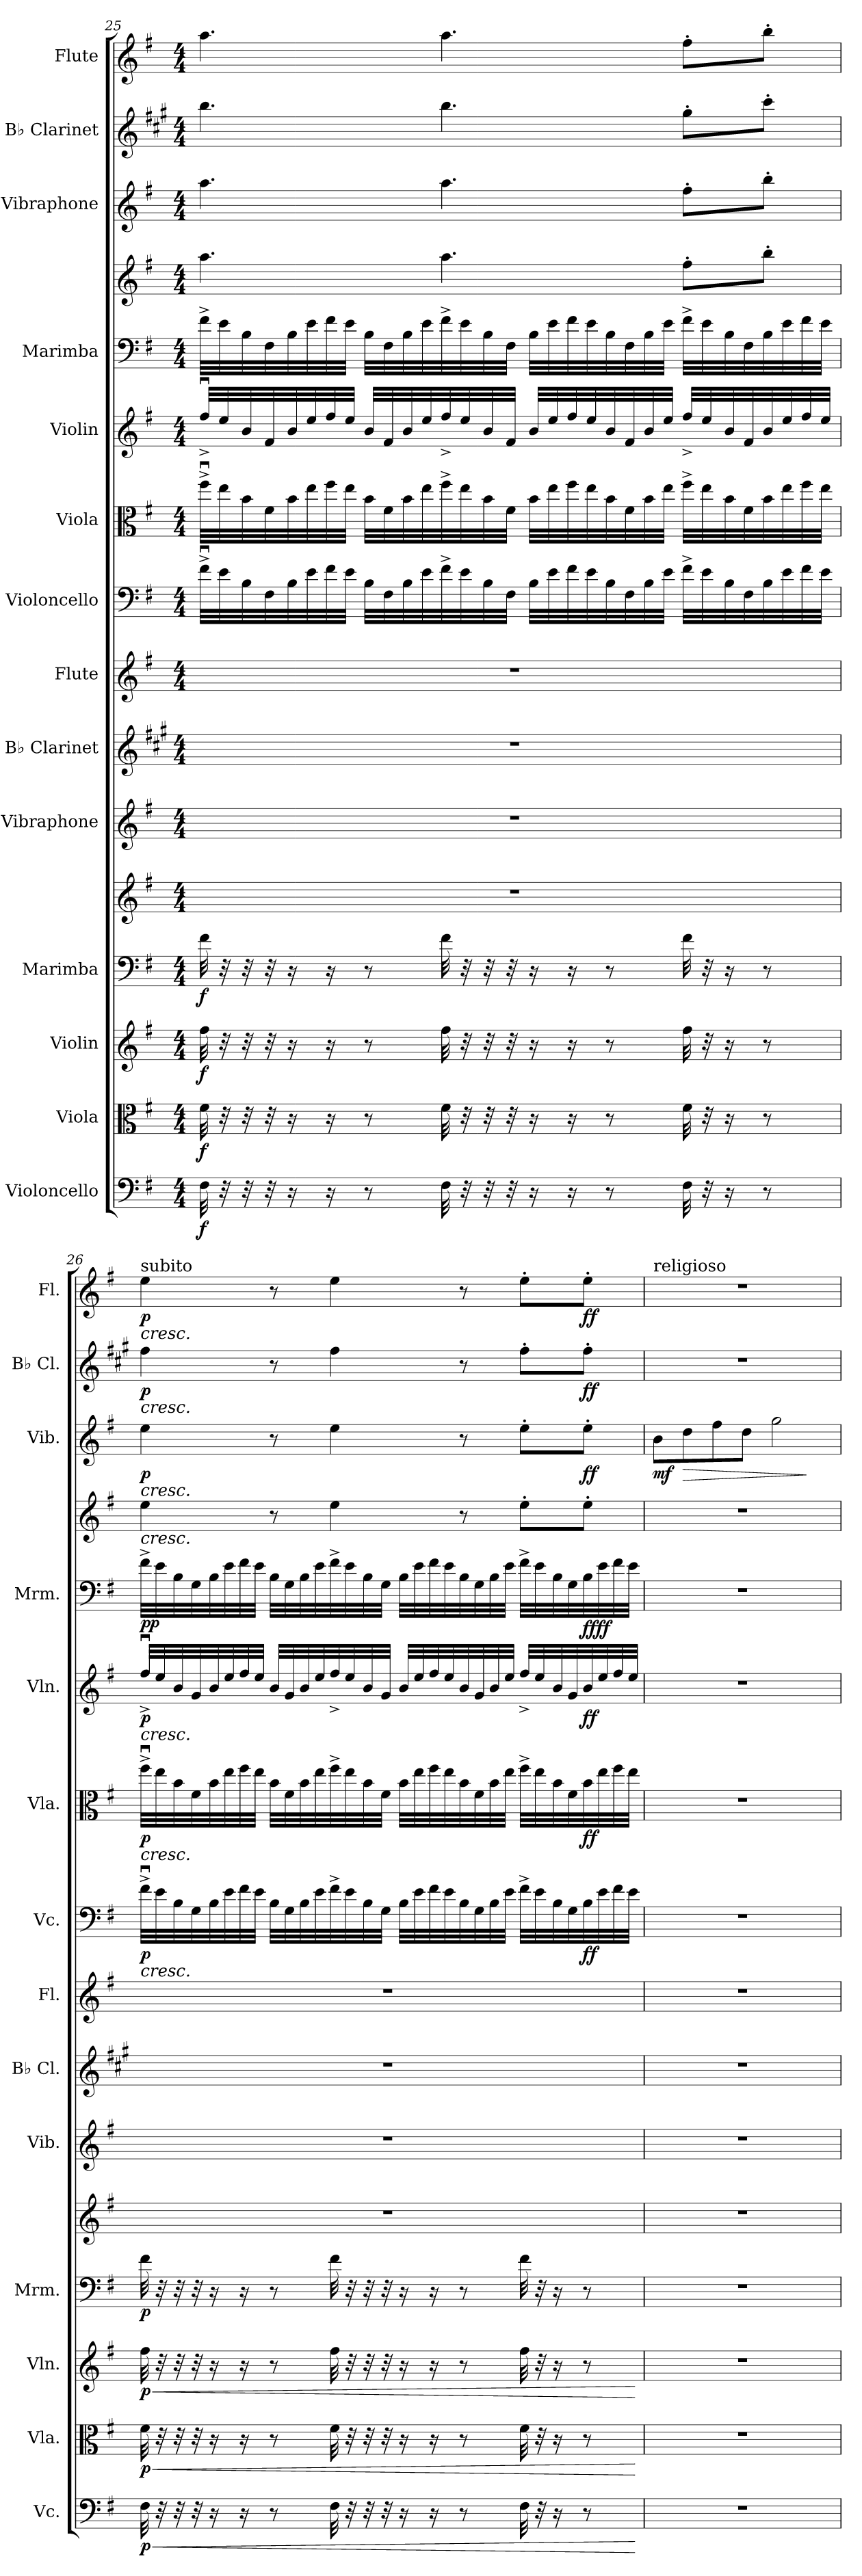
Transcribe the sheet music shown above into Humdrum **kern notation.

**kern	**dynam	**kern	**dynam	**kern	**dynam	**kern	**kern	**dynam	**kern	**kern	**kern	**kern	**dynam	**kern	**dynam	**kern	**dynam	**kern	**kern	**dynam	**kern	**dynam	**kern	**dynam	**kern	**dynam
*part14	*part14	*part13	*part13	*part12	*part12	*part11	*part11	*part11	*part10	*part9	*part8	*part7	*part7	*part6	*part6	*part5	*part5	*part4	*part4	*part4	*part3	*part3	*part2	*part2	*part1	*part1
*staff16	*staff16	*staff15	*staff15	*staff14	*staff14	*staff13	*staff12	*staff12/13	*staff11	*staff10	*staff9	*staff8	*staff8	*staff7	*staff7	*staff6	*staff6	*staff5	*staff4	*staff4/5	*staff3	*staff3	*staff2	*staff2	*staff1	*staff1
*I"Violoncello	*	*I"Viola	*	*I"Violin	*	*I"Marimba	*	*	*I"Vibraphone	*I"B♭ Clarinet	*I"Flute	*I"Violoncello	*	*I"Viola	*	*I"Violin	*	*I"Marimba	*	*	*I"Vibraphone	*	*I"B♭ Clarinet	*	*I"Flute	*
*I'Vc.	*	*I'Vla.	*	*I'Vln.	*	*I'Mrm.	*	*	*I'Vib.	*I'B♭ Cl.	*I'Fl.	*I'Vc.	*	*I'Vla.	*	*I'Vln.	*	*I'Mrm.	*	*	*I'Vib.	*	*I'B♭ Cl.	*	*I'Fl.	*
!!LO:LB:g=z
*clefF4	*	*clefC3	*	*clefG2	*	*clefF4	*clefG2	*	*clefG2	*clefG2	*clefG2	*clefF4	*	*clefC3	*	*clefG2	*	*clefF4	*clefG2	*	*clefG2	*	*clefG2	*	*clefG2	*
*	*	*	*	*	*	*	*	*	*	*ITrd1c2	*	*	*	*	*	*	*	*	*	*	*	*	*ITrd1c2	*	*	*
*k[f#]	*	*k[f#]	*	*k[f#]	*	*k[f#]	*k[f#]	*	*k[f#]	*k[f#]	*k[f#]	*k[f#]	*	*k[f#]	*	*k[f#]	*	*k[f#]	*k[f#]	*	*k[f#]	*	*k[f#]	*	*k[f#]	*
*M4/4	*	*M4/4	*	*M4/4	*	*M4/4	*M4/4	*	*M4/4	*M4/4	*M4/4	*M4/4	*	*M4/4	*	*M4/4	*	*M4/4	*M4/4	*	*M4/4	*	*M4/4	*	*M4/4	*
=25	=25	=25	=25	=25	=25	=25	=25	=25	=25	=25	=25	=25	=25	=25	=25	=25	=25	=25	=25	=25	=25	=25	=25	=25	=25	=25
!	!LO:DY:b	!	!LO:DY:b	!	!LO:DY:b	!	!	!LO:DY:b=2	!	!	!	!	!	!	!	!	!	!	!	!	!	!	!	!	!	!
32F#\	f	32f#\	f	32ff#\	f	32f#\	1r	f	1r	1r	1r	32f#u^\LLL	.	32ff#u^\LLL	.	32ff#u^/LLL	.	32f#^\LLL	4.aa\	.	4.aa\	.	4.aa\	.	4.aa\	.
32r	.	32r	.	32r	.	32r	.	.	.	.	.	32e\	.	32ee\	.	32ee/	.	32e\	.	.	.	.	.	.	.	.
32r	.	32r	.	32r	.	32r	.	.	.	.	.	32B\	.	32b\	.	32b/	.	32B\	.	.	.	.	.	.	.	.
32r	.	32r	.	32r	.	32r	.	.	.	.	.	32F#\	.	32f#\	.	32f#/	.	32F#\	.	.	.	.	.	.	.	.
16r	.	16r	.	16r	.	16r	.	.	.	.	.	32B\	.	32b\	.	32b/	.	32B\	.	.	.	.	.	.	.	.
.	.	.	.	.	.	.	.	.	.	.	.	32e\	.	32ee\	.	32ee/	.	32e\	.	.	.	.	.	.	.	.
16r	.	16r	.	16r	.	16r	.	.	.	.	.	32f#\	.	32ff#\	.	32ff#/	.	32f#\	.	.	.	.	.	.	.	.
.	.	.	.	.	.	.	.	.	.	.	.	32e\JJJ	.	32ee\JJJ	.	32ee/JJJ	.	32e\JJJ	.	.	.	.	.	.	.	.
8r	.	8r	.	8r	.	8r	.	.	.	.	.	32B\LLL	.	32b\LLL	.	32b/LLL	.	32B\LLL	.	.	.	.	.	.	.	.
.	.	.	.	.	.	.	.	.	.	.	.	32F#\	.	32f#\	.	32f#/	.	32F#\	.	.	.	.	.	.	.	.
.	.	.	.	.	.	.	.	.	.	.	.	32B\	.	32b\	.	32b/	.	32B\	.	.	.	.	.	.	.	.
.	.	.	.	.	.	.	.	.	.	.	.	32e\	.	32ee\	.	32ee/	.	32e\	.	.	.	.	.	.	.	.
32F#\	.	32f#\	.	32ff#\	.	32f#\	.	.	.	.	.	32f#^\	.	32ff#^\	.	32ff#^/	.	32f#^\	4.aa\	.	4.aa\	.	4.aa\	.	4.aa\	.
32r	.	32r	.	32r	.	32r	.	.	.	.	.	32e\	.	32ee\	.	32ee/	.	32e\	.	.	.	.	.	.	.	.
32r	.	32r	.	32r	.	32r	.	.	.	.	.	32B\	.	32b\	.	32b/	.	32B\	.	.	.	.	.	.	.	.
32r	.	32r	.	32r	.	32r	.	.	.	.	.	32F#\JJJ	.	32f#\JJJ	.	32f#/JJJ	.	32F#\JJJ	.	.	.	.	.	.	.	.
16r	.	16r	.	16r	.	16r	.	.	.	.	.	32B\LLL	.	32b\LLL	.	32b/LLL	.	32B\LLL	.	.	.	.	.	.	.	.
.	.	.	.	.	.	.	.	.	.	.	.	32e\	.	32ee\	.	32ee/	.	32e\	.	.	.	.	.	.	.	.
16r	.	16r	.	16r	.	16r	.	.	.	.	.	32f#\	.	32ff#\	.	32ff#/	.	32f#\	.	.	.	.	.	.	.	.
.	.	.	.	.	.	.	.	.	.	.	.	32e\	.	32ee\	.	32ee/	.	32e\	.	.	.	.	.	.	.	.
8r	.	8r	.	8r	.	8r	.	.	.	.	.	32B\	.	32b\	.	32b/	.	32B\	.	.	.	.	.	.	.	.
.	.	.	.	.	.	.	.	.	.	.	.	32F#\	.	32f#\	.	32f#/	.	32F#\	.	.	.	.	.	.	.	.
.	.	.	.	.	.	.	.	.	.	.	.	32B\	.	32b\	.	32b/	.	32B\	.	.	.	.	.	.	.	.
.	.	.	.	.	.	.	.	.	.	.	.	32e\JJJ	.	32ee\JJJ	.	32ee/JJJ	.	32e\JJJ	.	.	.	.	.	.	.	.
32F#\	.	32f#\	.	32ff#\	.	32f#\	.	.	.	.	.	32f#^\LLL	.	32ff#^\LLL	.	32ff#^/LLL	.	32f#^\LLL	8ff#'\L	.	8ff#'\L	.	8ff#'\L	.	8ff#'\L	.
32r	.	32r	.	32r	.	32r	.	.	.	.	.	32e\	.	32ee\	.	32ee/	.	32e\	.	.	.	.	.	.	.	.
16r	.	16r	.	16r	.	16r	.	.	.	.	.	32B\	.	32b\	.	32b/	.	32B\	.	.	.	.	.	.	.	.
.	.	.	.	.	.	.	.	.	.	.	.	32F#\	.	32f#\	.	32f#/	.	32F#\	.	.	.	.	.	.	.	.
8r	.	8r	.	8r	.	8r	.	.	.	.	.	32B\	.	32b\	.	32b/	.	32B\	8bb'\J	.	8bb'\J	.	8bb'\J	.	8bb'\J	.
.	.	.	.	.	.	.	.	.	.	.	.	32e\	.	32ee\	.	32ee/	.	32e\	.	.	.	.	.	.	.	.
.	.	.	.	.	.	.	.	.	.	.	.	32f#\	.	32ff#\	.	32ff#/	.	32f#\	.	.	.	.	.	.	.	.
.	.	.	.	.	.	.	.	.	.	.	.	32e\JJJ	.	32ee\JJJ	.	32ee/JJJ	.	32e\JJJ	.	.	.	.	.	.	.	.
!!LO:PB:g=z
=26	=26	=26	=26	=26	=26	=26	=26	=26	=26	=26	=26	=26	=26	=26	=26	=26	=26	=26	=26	=26	=26	=26	=26	=26	=26	=26
!	!	!	!	!	!	!	!	!	!	!	!	!	!	!	!	!	!	!	!	!	!	!	!	!	!LO:TX:a:t=subito	!
!	!LO:HP:b	!	!LO:HP:b	!	!LO:HP:b	!	!	!	!	!	!	!	!LO:HP:b	!	!LO:HP:b	!	!LO:HP:b	!	!	!LO:HP:b	!	!LO:HP:b	!	!LO:HP:b	!	!LO:HP:b
!	!LO:DY:n=1:b	!	!LO:DY:n=1:b	!	!LO:DY:n=1:b	!	!	!LO:DY:b=2	!	!	!	!	!LO:DY:n=1:b	!	!LO:DY:n=1:b	!	!LO:DY:n=1:b	!	!	!LO:DY:n=1:b=2	!	!	!	!	!	!
!	!	!	!	!	!	!	!	!	!	!	!	!	!	!	!	!	!	!	!	!LO:DY:n=2:b	!	!LO:DY:n=1:b	!	!LO:DY:n=1:b	!	!LO:DY:n=1:b
32F#\	< p	32f#\	< p	32ff#\	< p	32f#\	1r	p	1r	1r	1r	32f#u^\LLL	< p	32ff#u^\LLL	< p	32ff#u^/LLL	< p	32f#^\LLL	4ee\	< p p	4ee\	< p	4ee\	< p	4ee\	< p
32r	.	32r	.	32r	.	32r	.	.	.	.	.	32e\	.	32ee\	.	32ee/	.	32e\	.	.	.	.	.	.	.	.
32r	.	32r	.	32r	.	32r	.	.	.	.	.	32B\	.	32b\	.	32b/	.	32B\	.	.	.	.	.	.	.	.
32r	.	32r	.	32r	.	32r	.	.	.	.	.	32G\	.	32f#\	.	32g/	.	32G\	.	.	.	.	.	.	.	.
16r	.	16r	.	16r	.	16r	.	.	.	.	.	32B\	.	32b\	.	32b/	.	32B\	.	.	.	.	.	.	.	.
.	.	.	.	.	.	.	.	.	.	.	.	32e\	.	32ee\	.	32ee/	.	32e\	.	.	.	.	.	.	.	.
16r	.	16r	.	16r	.	16r	.	.	.	.	.	32f#\	.	32ff#\	.	32ff#/	.	32f#\	.	.	.	.	.	.	.	.
.	.	.	.	.	.	.	.	.	.	.	.	32e\JJJ	.	32ee\JJJ	.	32ee/JJJ	.	32e\JJJ	.	.	.	.	.	.	.	.
8r	.	8r	.	8r	.	8r	.	.	.	.	.	32B\LLL	.	32b\LLL	.	32b/LLL	.	32B\LLL	8r	.	8r	.	8r	.	8r	.
.	.	.	.	.	.	.	.	.	.	.	.	32G\	.	32f#\	.	32g/	.	32G\	.	.	.	.	.	.	.	.
.	.	.	.	.	.	.	.	.	.	.	.	32B\	.	32b\	.	32b/	.	32B\	.	.	.	.	.	.	.	.
.	.	.	.	.	.	.	.	.	.	.	.	32e\	.	32ee\	.	32ee/	.	32e\	.	.	.	.	.	.	.	.
32F#\	.	32f#\	.	32ff#\	.	32f#\	.	.	.	.	.	32f#^\	.	32ff#^\	.	32ff#^/	.	32f#^\	4ee\	.	4ee\	.	4ee\	.	4ee\	.
32r	.	32r	.	32r	.	32r	.	.	.	.	.	32e\	.	32ee\	.	32ee/	.	32e\	.	.	.	.	.	.	.	.
32r	.	32r	.	32r	.	32r	.	.	.	.	.	32B\	.	32b\	.	32b/	.	32B\	.	.	.	.	.	.	.	.
32r	.	32r	.	32r	.	32r	.	.	.	.	.	32G\JJJ	.	32f#\JJJ	.	32g/JJJ	.	32G\JJJ	.	.	.	.	.	.	.	.
16r	.	16r	.	16r	.	16r	.	.	.	.	.	32B\LLL	.	32b\LLL	.	32b/LLL	.	32B\LLL	.	.	.	.	.	.	.	.
.	.	.	.	.	.	.	.	.	.	.	.	32e\	.	32ee\	.	32ee/	.	32e\	.	.	.	.	.	.	.	.
16r	.	16r	.	16r	.	16r	.	.	.	.	.	32f#\	.	32ff#\	.	32ff#/	.	32f#\	.	.	.	.	.	.	.	.
.	.	.	.	.	.	.	.	.	.	.	.	32e\	.	32ee\	.	32ee/	.	32e\	.	.	.	.	.	.	.	.
8r	.	8r	.	8r	.	8r	.	.	.	.	.	32B\	.	32b\	.	32b/	.	32B\	8r	.	8r	.	8r	.	8r	.
.	.	.	.	.	.	.	.	.	.	.	.	32G\	.	32f#\	.	32g/	.	32G\	.	.	.	.	.	.	.	.
.	.	.	.	.	.	.	.	.	.	.	.	32B\	.	32b\	.	32b/	.	32B\	.	.	.	.	.	.	.	.
.	.	.	.	.	.	.	.	.	.	.	.	32e\JJJ	.	32ee\JJJ	.	32ee/JJJ	.	32e\JJJ	.	.	.	.	.	.	.	.
32F#\	.	32f#\	.	32ff#\	.	32f#\	.	.	.	.	.	32f#^\LLL	.	32ff#^\LLL	.	32ff#^/LLL	.	32f#^\LLL	8ee'\L	.	8ee'\L	.	8ee'\L	.	8ee'\L	.
32r	.	32r	.	32r	.	32r	.	.	.	.	.	32e\	.	32ee\	.	32ee/	.	32e\	.	.	.	.	.	.	.	.
16r	.	16r	.	16r	.	16r	.	.	.	.	.	32B\	.	32b\	.	32b/	.	32B\	.	.	.	.	.	.	.	.
.	.	.	.	.	.	.	.	.	.	.	.	32G\	.	32f#\	.	32g/	.	32G\	.	.	.	.	.	.	.	.
!	!	!	!	!	!	!	!	!	!	!	!	!	!LO:DY:n=2:b	!	!LO:DY:n=2:b	!	!LO:DY:n=2:b	!	!	!LO:DY:n=3:b=2	!	!	!	!	!	!
!	!	!	!	!	!	!	!	!	!	!	!	!	!	!	!	!	!	!	!	!LO:DY:n=4:b	!	!LO:DY:n=2:b	!	!LO:DY:n=2:b	!	!LO:DY:n=2:b
8r	.	8r	.	8r	.	8r	.	.	.	.	.	32B\	ff	32b\	ff	32b/	ff	32B\	8ee'\J	ff ff	8ee'\J	ff	8ee'\J	ff	8ee'\J	ff
.	.	.	.	.	.	.	.	.	.	.	.	32e\	.	32ee\	.	32ee/	.	32e\	.	.	.	.	.	.	.	.
.	.	.	.	.	.	.	.	.	.	.	.	32f#\	.	32ff#\	.	32ff#/	.	32f#\	.	.	.	.	.	.	.	.
.	.	.	.	.	.	.	.	.	.	.	.	32e\JJJ	.	32ee\JJJ	.	32ee/JJJ	.	32e\JJJ	.	.	.	.	.	.	.	.
.	[	.	[	.	[	.	.	.	.	.	.	.	[	.	[	.	[	.	.	[	.	[	.	[	.	[
=27	=27	=27	=27	=27	=27	=27	=27	=27	=27	=27	=27	=27	=27	=27	=27	=27	=27	=27	=27	=27	=27	=27	=27	=27	=27	=27
!	!	!	!	!	!	!	!	!	!	!	!	!	!	!	!	!	!	!	!	!	!	!	!	!	!LO:TX:a:t=religioso	!
!	!	!	!	!	!	!	!	!	!	!	!	!	!	!	!	!	!	!	!	!	!	!LO:DY:b	!	!	!	!
1r	.	1r	.	1r	.	1r	1r	.	1r	1r	1r	1r	.	1r	.	1r	.	1r	1r	.	8b\L	mf	1r	.	1r	.
!	!	!	!	!	!	!	!	!	!	!	!	!	!	!	!	!	!	!	!	!	!	!LO:HP:b	!	!	!	!
.	.	.	.	.	.	.	.	.	.	.	.	.	.	.	.	.	.	.	.	.	8dd\	>	.	.	.	.
.	.	.	.	.	.	.	.	.	.	.	.	.	.	.	.	.	.	.	.	.	8ff#\	.	.	.	.	.
.	.	.	.	.	.	.	.	.	.	.	.	.	.	.	.	.	.	.	.	.	8dd\J	.	.	.	.	.
.	.	.	.	.	.	.	.	.	.	.	.	.	.	.	.	.	.	.	.	.	2gg\	.	.	.	.	.
.	.	.	.	.	.	.	.	.	.	.	.	.	.	.	.	.	.	.	.	.	.	]	.	.	.	.
=	=	=	=	=	=	=	=	=	=	=	=	=	=	=	=	=	=	=	=	=	=	=	=	=	=	=
*-	*-	*-	*-	*-	*-	*-	*-	*-	*-	*-	*-	*-	*-	*-	*-	*-	*-	*-	*-	*-	*-	*-	*-	*-	*-	*-
